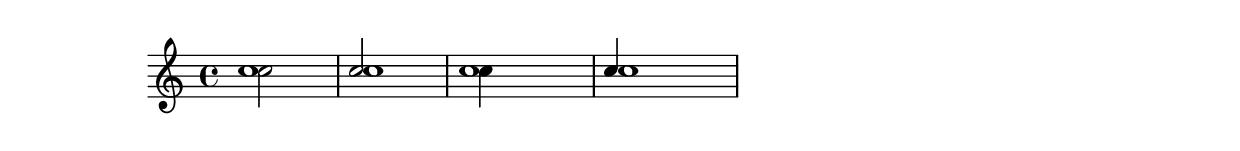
\version "2.11.51"

\header {
 texidoc = "Mixed collisions with whole notes require asymmetric shifts."
}

\layout{ragged-right=##t}
\relative c'' {
  <<
    { c1 c2 s2 c1 c4 s2. }
    \\
    { c2 s2 c1 c4 s2. c1 }
 >>
}
